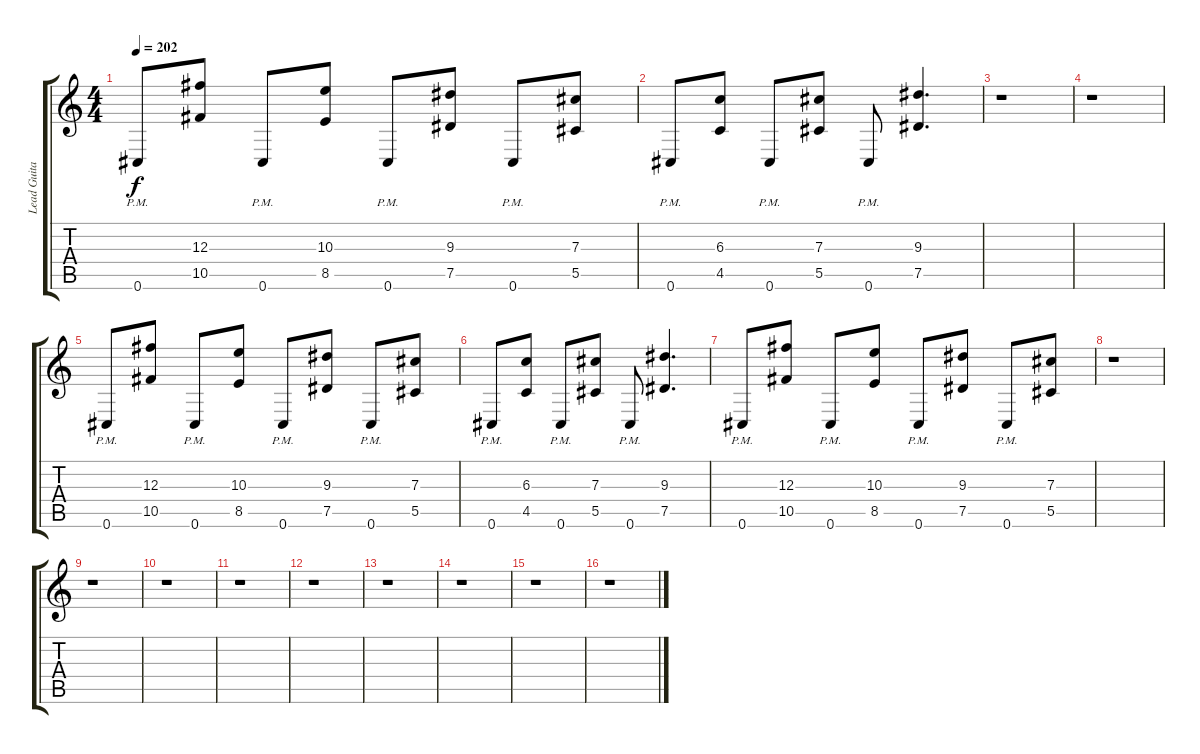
\track ("Lead Guitar " "Lead Guita") {instrument distortionguitar}
\staff {score tabs}
\tuning (Eb4 Bb3 Gb3 Db3 Ab2 Db2) {hide}
\ts (4 4)
\tempo 202
\clef g2
\ks c
0.6{pm}.8{dy f} (12.3 10.5).8 0.6{pm}.8 (10.3 8.5).8 0.6{pm}.8 (9.3 7.5).8 0.6{pm}.8 (7.3 5.5).8 |
0.6{pm}.8 (6.3 4.5).8 0.6{pm}.8 (7.3 5.5).8 0.6{pm}.8 (9.3 7.5).4{d} |
r.1 |
r.1 |
0.6{pm}.8 (12.3 10.5).8 0.6{pm}.8 (10.3 8.5).8 0.6{pm}.8 (9.3 7.5).8 0.6{pm}.8 (7.3 5.5).8 |
0.6{pm}.8 (6.3 4.5).8 0.6{pm}.8 (7.3 5.5).8 0.6{pm}.8 (9.3 7.5).4{d} |
0.6{pm}.8 (12.3 10.5).8 0.6{pm}.8 (10.3 8.5).8 0.6{pm}.8 (9.3 7.5).8 0.6{pm}.8 (7.3 5.5).8 |
r.1 |
r.1 |
r.1 |
r.1 |
r.1 |
r.1 |
r.1 |
r.1 |
r.1
